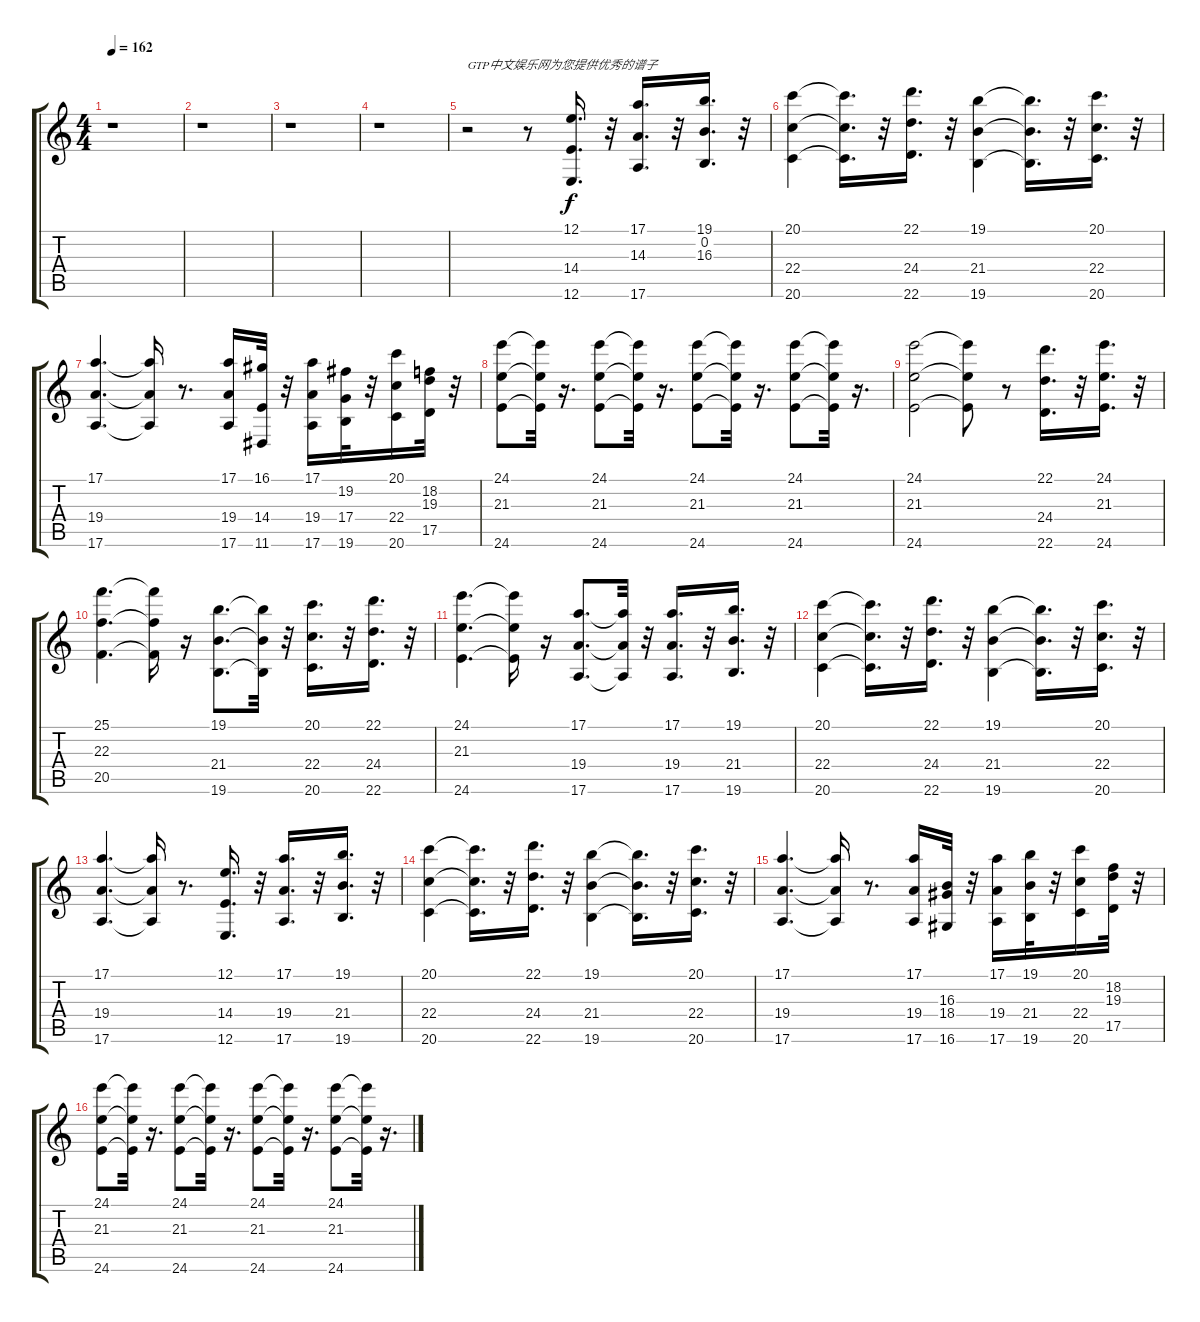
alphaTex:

\track "" {instrument stringensemble1}
\staff {score tabs}
\tuning (E4 B3 G3 D3 A2 E2) {hide}
\ts (4 4)
\tempo 162
\clef g2
\ks c
r.1{dy f instrument stringensemble1} |
r.1 |
r.1 |
r.1 |
r.2{txt "GTP中文娱乐网为您提供优秀的谱子"} r.8 (12.1 14.4 12.6).16{d} r.32 (17.1 14.3 17.6).16{d} r.32 (19.1 0.2 16.3).16{d} r.32 |
(20.1 22.4 20.6).4 (20.1{t} 22.4{t} 20.6{t}).16{d} r.32 (22.1 24.4 22.6).16{d} r.32 (19.1 21.4 19.6).4 (19.1{t} 21.4{t} 19.6{t}).16{d} r.32 (20.1 22.4 20.6).16{d} r.32 |
(17.1 19.4 17.6).4{d} (17.1{t} 19.4{t} 17.6{t}).16 r.8{d} (17.1 19.4 17.6).16 (16.1 14.4 11.6).32 r.32 (17.1 19.4 17.6).16 (19.2 17.4 19.6).32 r.32 (20.1 22.4 20.6).16 (18.2 19.3 17.5).32 r.32 |
(24.1 21.3 24.6).8 (24.1{t} 21.3{t} 24.6{t}).32 r.16{d} (24.1 21.3 24.6).8 (24.1{t} 21.3{t} 24.6{t}).32 r.16{d} (24.1 21.3 24.6).8 (24.1{t} 21.3{t} 24.6{t}).32 r.16{d} (24.1 21.3 24.6).8 (24.1{t} 21.3{t} 24.6{t}).32 r.16{d} |
(24.1 21.3 24.6).2 (24.1{t} 21.3{t} 24.6{t}).8 r.8 (22.1 24.4 22.6).16{d} r.32 (24.1 21.3 24.6).16{d} r.32 |
(25.1 22.3 20.5).4{d} (25.1{t} 22.3{t} 20.5{t}).16 r.16 (19.1 21.4 19.6).8{d} (19.1{t} 21.4{t} 19.6{t}).32 r.32 (20.1 22.4 20.6).16{d} r.32 (22.1 24.4 22.6).16{d} r.32 |
(24.1 21.3 24.6).4{d} (24.1{t} 21.3{t} 24.6{t}).16 r.16 (17.1 19.4 17.6).8{d} (17.1{t} 19.4{t} 17.6{t}).32 r.32 (17.1 19.4 17.6).16{d} r.32 (19.1 21.4 19.6).16{d} r.32 |
(20.1 22.4 20.6).4 (20.1{t} 22.4{t} 20.6{t}).16{d} r.32 (22.1 24.4 22.6).16{d} r.32 (19.1 21.4 19.6).4 (19.1{t} 21.4{t} 19.6{t}).16{d} r.32 (20.1 22.4 20.6).16{d} r.32 |
(17.1 19.4 17.6).4{d} (17.1{t} 19.4{t} 17.6{t}).16 r.8{d} (12.1 14.4 12.6).16{d} r.32 (17.1 19.4 17.6).16{d} r.32 (19.1 21.4 19.6).16{d} r.32 |
(20.1 22.4 20.6).4 (20.1{t} 22.4{t} 20.6{t}).16{d} r.32 (22.1 24.4 22.6).16{d} r.32 (19.1 21.4 19.6).4 (19.1{t} 21.4{t} 19.6{t}).16{d} r.32 (20.1 22.4 20.6).16{d} r.32 |
(17.1 19.4 17.6).4{d} (17.1{t} 19.4{t} 17.6{t}).16 r.8{d} (17.1 19.4 17.6).16 (16.3 18.4 16.6).32 r.32 (17.1 19.4 17.6).16 (19.1 21.4 19.6).32 r.32 (20.1 22.4 20.6).16 (18.2 19.3 17.5).32 r.32 |
(24.1 21.3 24.6).8 (24.1{t} 21.3{t} 24.6{t}).32 r.16{d} (24.1 21.3 24.6).8 (24.1{t} 21.3{t} 24.6{t}).32 r.16{d} (24.1 21.3 24.6).8 (24.1{t} 21.3{t} 24.6{t}).32 r.16{d} (24.1 21.3 24.6).8 (24.1{t} 21.3{t} 24.6{t}).32 r.16{d}
